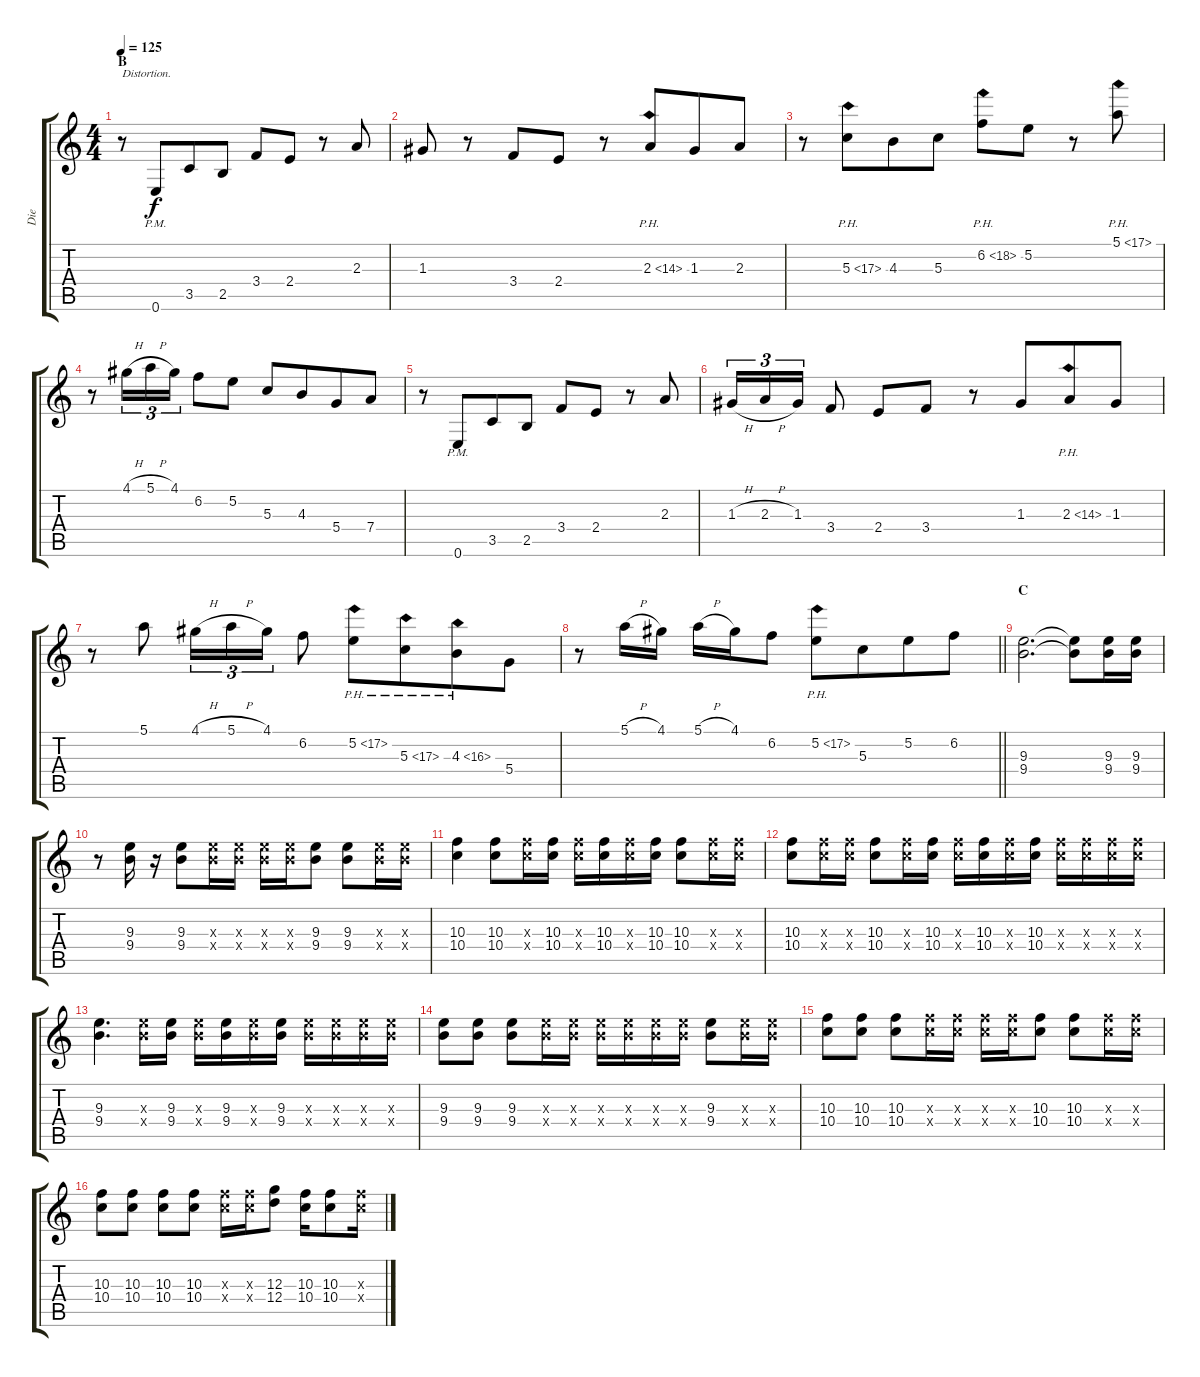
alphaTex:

\track ("Die" "Die") {instrument electricguitarclean}
\staff {score tabs}
\tuning (E4 B3 G3 D3 A2 E2) {hide}
\ts (4 4)
\section ("" "B")
\tempo 125
\clef g2
\ks c
r.8{txt "Distortion." dy f instrument distortionguitar} 0.6{pm}.8{beam merge} 3.5.8{beam merge} 2.5.8{beam split} 3.4.8{beam merge} 2.4.8 r.8 2.3.8 |
1.3.8 r.8 3.4.8 2.4.8 r.8 2.3{ph 12}.8{beam merge} 1.3.8 2.3.8 |
r.8 5.3{ph 12}.8{beam merge} 4.3.8 5.3.8 6.2{ph 12}.8 5.2.8 r.8 5.1{ph 12}.8 |
r.8 4.1{h}.16{tu (3 2)} 5.1{h}.16{tu (3 2)} 4.1.16{tu (3 2)} 6.2.8{beam merge} 5.2.8{beam split} 5.3.8 4.3.8{beam merge} 5.4.8 7.4.8 |
r.8 0.6{pm}.8{beam merge} 3.5.8 2.5.8{beam split} 3.4.8{beam merge} 2.4.8 r.8 2.3.8 |
1.3{h}.16{tu (3 2)} 2.3{h}.16{tu (3 2)} 1.3.16{tu (3 2)} 3.4.8 2.4.8 3.4.8 r.8 1.3.8{beam merge} 2.3{ph 12}.8 1.3.8 |
r.8 5.1.8 4.1{h}.16{tu (3 2)} 5.1{h}.16{tu (3 2)} 4.1.16{tu (3 2)} 6.2.8 5.2{ph 12}.8 5.3{ph 12}.8{beam merge} 4.3{ph 12}.8 5.4.8 |
\barLineRight lightlight
r.8 5.1{h}.16 4.1.16 5.1{h}.16 4.1.16 6.2.8 5.2{ph 12}.8 5.3.8{beam merge} 5.2.8 6.2.8 |
\section ("" "C")
(9.3 9.4).2{d} (9.3{t} 9.4{t}).8 (9.3 9.4).16 (9.3 9.4).16 |
r.8 (9.3 9.4).16 r.16 (9.3 9.4).8 (9.3{x} 9.4{x}).16 (9.3{x} 9.4{x}).16 (9.3{x} 9.4{x}).16 (9.3{x} 9.4{x}).16 (9.3 9.4).8 (9.3 9.4).8 (9.3{x} 9.4{x}).16 (9.3{x} 9.4{x}).16 |
(10.3 10.4).4 (10.3 10.4).8 (10.3{x} 10.4{x}).16 (10.3 10.4).16 (10.3{x} 10.4{x}).16 (10.3 10.4).16 (10.3{x} 10.4{x}).16 (10.3 10.4).16 (10.3 10.4).8 (10.3{x} 10.4{x}).16 (10.3{x} 10.4{x}).16 |
(10.3 10.4).8 (10.3{x} 10.4{x}).16 (10.3{x} 10.4{x}).16 (10.3 10.4).8 (10.3{x} 10.4{x}).16 (10.3 10.4).16 (10.3{x} 10.4{x}).16 (10.3 10.4).16 (10.3{x} 10.4{x}).16 (10.3 10.4).16 (10.3{x} 10.4{x}).16 (10.3{x} 10.4{x}).16 (10.3{x} 10.4{x}).16 (10.3{x} 10.4{x}).16 |
(9.3 9.4).4{d} (9.3{x} 9.4{x}).16 (9.3 9.4).16 (9.3{x} 9.4{x}).16 (9.3 9.4).16 (9.3{x} 9.4{x}).16 (9.3 9.4).16 (9.3{x} 9.4{x}).16 (9.3{x} 9.4{x}).16 (9.3{x} 9.4{x}).16 (9.3{x} 9.4{x}).16 |
(9.3 9.4).8 (9.3 9.4).8 (9.3 9.4).8 (9.3{x} 9.4{x}).16 (9.3{x} 9.4{x}).16 (9.3{x} 9.4{x}).16 (9.3{x} 9.4{x}).16 (9.3{x} 9.4{x}).16 (9.3{x} 9.4{x}).16 (9.3 9.4).8 (9.3{x} 9.4{x}).16 (9.3{x} 9.4{x}).16 |
(10.3 10.4).8 (10.3 10.4).8 (10.3 10.4).8 (10.3{x} 10.4{x}).16 (10.3{x} 10.4{x}).16 (10.3{x} 10.4{x}).16 (10.3{x} 10.4{x}).16 (10.3 10.4).8 (10.3 10.4).8 (10.3{x} 10.4{x}).16 (10.3{x} 10.4{x}).16 |
(10.3 10.4).8 (10.3 10.4).8 (10.3 10.4).8 (10.3 10.4).8 (10.3{x} 10.4{x}).16 (10.3{x} 10.4{x}).16 (12.3 12.4).8 (10.3 10.4).16 (10.3 10.4).8 (10.3{x} 10.4{x}).16
